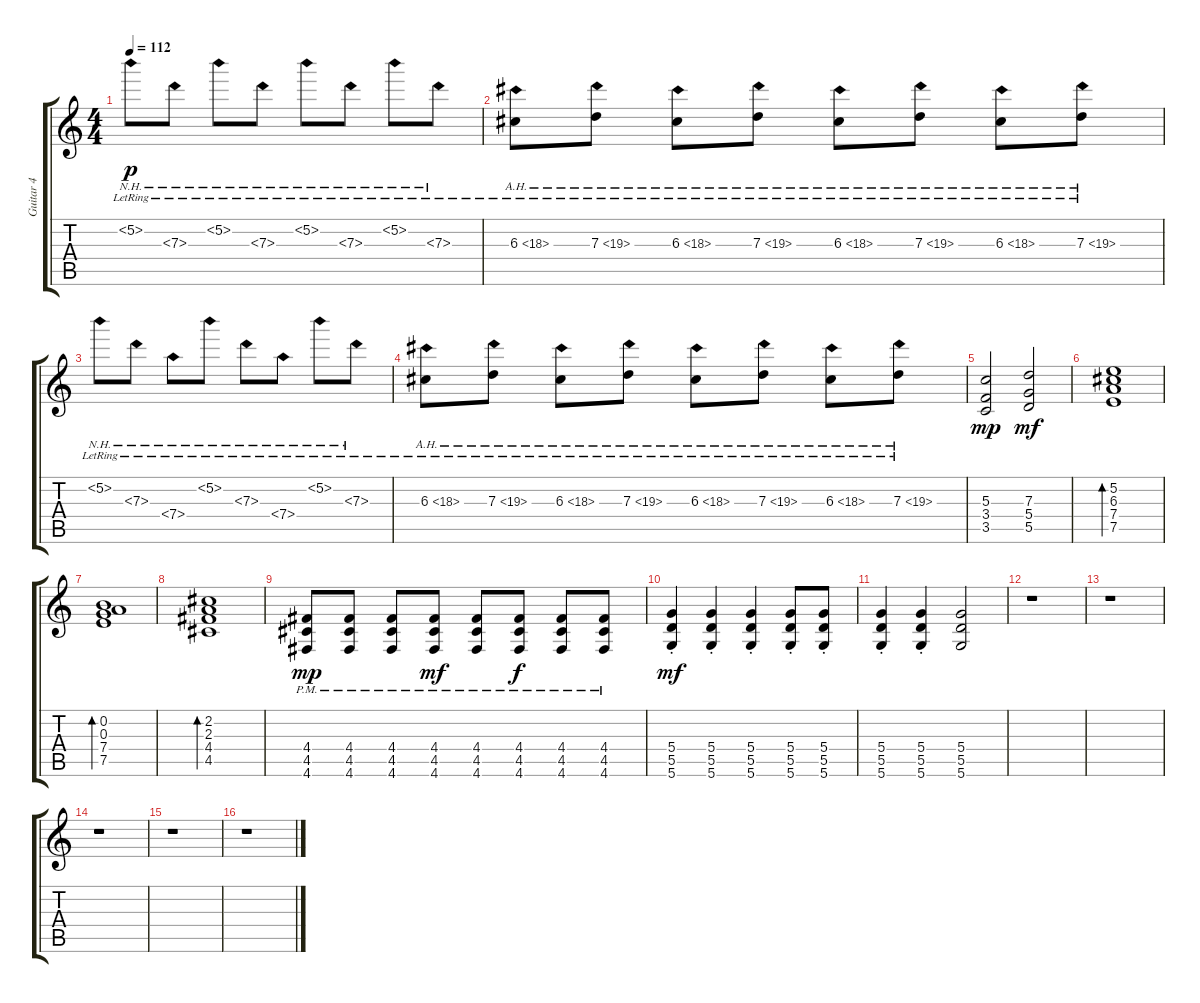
\track ("Guitar 4" "Guitar 4") {instrument acousticguitarnylon bank 1}
\staff {score tabs}
\tuning (E4 B3 G3 D3 A2 D2) {hide}
\ts (4 4)
\tempo 112
\clef g2
\ks c
5.2{nh lr}.8{dy p} 7.3{nh lr}.8 5.2{nh lr}.8 7.3{nh lr}.8 5.2{nh lr}.8 7.3{nh lr}.8 5.2{nh lr}.8 7.3{nh lr}.8 |
6.3{ah 12 lr}.8 7.3{ah 12 lr}.8 6.3{ah 12 lr}.8 7.3{ah 12 lr}.8 6.3{ah 12 lr}.8 7.3{ah 12 lr}.8 6.3{ah 12 lr}.8 7.3{ah 12 lr}.8 |
5.2{nh lr}.8 7.3{nh lr}.8 7.4{nh lr}.8 5.2{nh lr}.8 7.3{nh lr}.8 7.4{nh lr}.8 5.2{nh lr}.8 7.3{nh lr}.8 |
6.3{ah 12 lr}.8 7.3{ah 12 lr}.8 6.3{ah 12 lr}.8 7.3{ah 12 lr}.8 6.3{ah 12 lr}.8 7.3{ah 12 lr}.8 6.3{ah 12 lr}.8 7.3{ah 12 lr}.8 |
(5.3 3.4 3.5).2{dy mp} (7.3 5.4 5.5).2{dy mf} |
(5.2 6.3 7.4 7.5).1{bd 120} |
(0.2 0.3 7.4 7.5).1{bd 120} |
(2.2 2.3 4.4 4.5).1{bd 120} |
(4.4{pm} 4.5{pm} 4.6).8{dy mp} (4.4{pm} 4.5{pm} 4.6).8 (4.4{pm} 4.5{pm} 4.6).8 (4.4{pm} 4.5{pm} 4.6).8{dy mf} (4.4{pm} 4.5{pm} 4.6).8 (4.4{pm} 4.5{pm} 4.6).8{dy f} (4.4{pm} 4.5{pm} 4.6).8 (4.4{pm} 4.5{pm} 4.6).8 |
(5.4{st} 5.5{st} 5.6{st}).4{dy mf} (5.4{st} 5.5{st} 5.6{st}).4 (5.4{st} 5.5{st} 5.6{st}).4 (5.4{st} 5.5{st} 5.6{st}).8 (5.4{st} 5.5{st} 5.6{st}).8 |
(5.4{st} 5.5{st} 5.6{st}).4 (5.4{st} 5.5{st} 5.6{st}).4 (5.4 5.5 5.6).2 |
r.1 |
r.1 |
r.1 |
r.1 |
r.1
